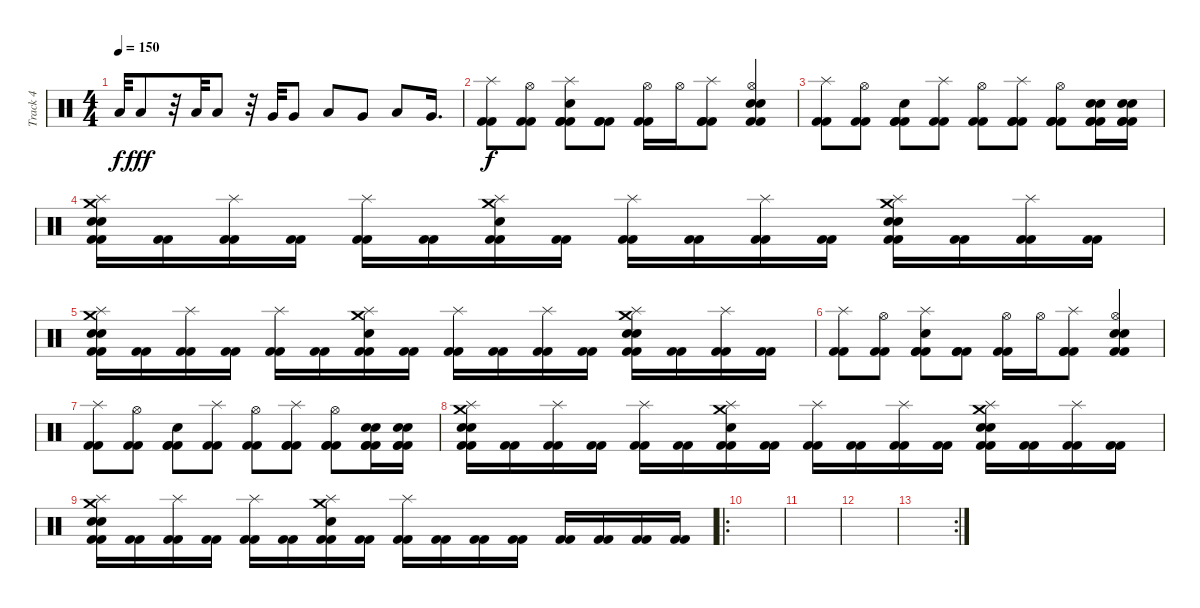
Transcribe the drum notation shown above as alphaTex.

\track ("Track 4" "Track 4") {instrument percussion}
\staff {score}
\articulation defaults
\ts (4 4)
\tempo 150
\clef neutral
\ks c "Low Tom (hit)".32{dy f} "Low Tom (hit)".8{dy fff}
r.32 "Low Floor Tom (hit)".32 "Low Floor Tom (hit)".8 r.32 "Very Low Tom (hit)".32 "Very Low Tom (hit)".8 "Low Floor Tom (hit)".8 "Very Low Tom (hit)".8 "Low Floor Tom (hit)".8 "Very Low Tom (hit)".16{d} |
("Splash (hit)" "Kick (hit) 2" "Kick (hit) 2").8{dy f} ("Hi-Hat (open)" "Kick (hit) 2" "Kick (hit) 2").8 ("Kick (hit) 2" "Kick (hit) 2" "Kick (hit) 2" "Electric Snare (hit)" "Splash (hit)").8 ("Kick (hit) 2" "Kick (hit) 2" "Kick (hit) 2").8 ("Hi-Hat (open)" "Kick (hit) 2" "Kick (hit) 2").16 "Hi-Hat (open)".16 ("Kick (hit) 2" "Kick (hit) 2" "Kick (hit) 2" "Splash (hit)").8 ("Snare (hit) 2" "Snare (hit) 2" "Kick (hit) 2" "Kick (hit) 2" "Hi-Hat (open)").4 |
("Splash (hit)" "Kick (hit) 2" "Kick (hit) 2").8 ("Hi-Hat (open)" "Kick (hit) 2" "Kick (hit) 2").8 ("Kick (hit) 2" "Kick (hit) 2" "Kick (hit) 2" "Electric Snare (hit)").8 ("Splash (hit)" "Kick (hit) 2" "Kick (hit) 2").8 ("Hi-Hat (open)" "Kick (hit) 2" "Kick (hit) 2").8 ("Kick (hit) 2" "Kick (hit) 2" "Kick (hit) 2" "Splash (hit)").8 ("Hi-Hat (open)" "Kick (hit) 2" "Kick (hit) 2" "Kick (hit) 2").8 ("Kick (hit) 2" "Kick (hit) 2" "Kick (hit) 2" "Snare (hit) 2" "Snare (hit) 2").16 ("Kick (hit) 2" "Kick (hit) 2" "Kick (hit) 2" "Snare (hit) 2" "Snare (hit) 2").16 |
("Kick (hit) 2" "Kick (hit) 2" "Snare (hit) 2" "Snare (hit) 2" "Splash (hit)" "Crash medium (hit)").16 ("Kick (hit) 2" "Kick (hit) 2").16 ("Kick (hit) 2" "Kick (hit) 2" "Splash (hit)").16 ("Kick (hit) 2" "Kick (hit) 2").16 ("Kick (hit) 2" "Kick (hit) 2" "Splash (hit)").16 ("Kick (hit) 2" "Kick (hit) 2").16 ("Kick (hit) 2" "Kick (hit) 2" "Snare (hit) 2" "Crash medium (hit)" "Splash (hit)").16 ("Kick (hit) 2" "Kick (hit) 2").16 ("Kick (hit) 2" "Kick (hit) 2" "Splash (hit)").16 ("Kick (hit) 2" "Kick (hit) 2").16 ("Kick (hit) 2" "Kick (hit) 2" "Splash (hit)").16 ("Kick (hit) 2" "Kick (hit) 2").16 ("Kick (hit) 2" "Kick (hit) 2" "Snare (hit) 2" "Crash medium (hit)" "Splash (hit)" "Snare (hit) 2").16 ("Kick (hit) 2" "Kick (hit) 2").16 ("Kick (hit) 2" "Kick (hit) 2" "Splash (hit)").16 ("Kick (hit) 2" "Kick (hit) 2").16 |
("Kick (hit) 2" "Kick (hit) 2" "Snare (hit) 2" "Crash medium (hit)" "Splash (hit)" "Snare (hit) 2").16 ("Kick (hit) 2" "Kick (hit) 2").16 ("Kick (hit) 2" "Kick (hit) 2" "Splash (hit)").16 ("Kick (hit) 2" "Kick (hit) 2").16 ("Kick (hit) 2" "Kick (hit) 2" "Splash (hit)").16 ("Kick (hit) 2" "Kick (hit) 2").16 ("Kick (hit) 2" "Kick (hit) 2" "Snare (hit) 2" "Crash medium (hit)" "Splash (hit)").16 ("Kick (hit) 2" "Kick (hit) 2").16 ("Kick (hit) 2" "Kick (hit) 2" "Splash (hit)").16 ("Kick (hit) 2" "Kick (hit) 2").16 ("Kick (hit) 2" "Kick (hit) 2" "Splash (hit)").16 ("Kick (hit) 2" "Kick (hit) 2").16 ("Kick (hit) 2" "Kick (hit) 2" "Snare (hit) 2" "Crash medium (hit)" "Splash (hit)" "Snare (hit) 2").16 ("Kick (hit) 2" "Kick (hit) 2").16 ("Kick (hit) 2" "Kick (hit) 2" "Splash (hit)").16 ("Kick (hit) 2" "Kick (hit) 2").16 |
("Splash (hit)" "Kick (hit) 2" "Kick (hit) 2").8 ("Hi-Hat (open)" "Kick (hit) 2" "Kick (hit) 2").8 ("Kick (hit) 2" "Kick (hit) 2" "Kick (hit) 2" "Electric Snare (hit)" "Splash (hit)").8 ("Kick (hit) 2" "Kick (hit) 2" "Kick (hit) 2").8 ("Hi-Hat (open)" "Kick (hit) 2" "Kick (hit) 2").16 "Hi-Hat (open)".16 ("Kick (hit) 2" "Kick (hit) 2" "Kick (hit) 2" "Splash (hit)").8 ("Snare (hit) 2" "Snare (hit) 2" "Kick (hit) 2" "Kick (hit) 2" "Hi-Hat (open)").4 |
("Splash (hit)" "Kick (hit) 2" "Kick (hit) 2").8 ("Hi-Hat (open)" "Kick (hit) 2" "Kick (hit) 2").8 ("Kick (hit) 2" "Kick (hit) 2" "Kick (hit) 2" "Electric Snare (hit)").8 ("Splash (hit)" "Kick (hit) 2" "Kick (hit) 2").8 ("Hi-Hat (open)" "Kick (hit) 2" "Kick (hit) 2").8 ("Kick (hit) 2" "Kick (hit) 2" "Kick (hit) 2" "Splash (hit)").8 ("Hi-Hat (open)" "Kick (hit) 2" "Kick (hit) 2" "Kick (hit) 2").8 ("Kick (hit) 2" "Kick (hit) 2" "Kick (hit) 2" "Snare (hit) 2" "Snare (hit) 2").16 ("Kick (hit) 2" "Kick (hit) 2" "Kick (hit) 2" "Snare (hit) 2" "Snare (hit) 2").16 |
("Kick (hit) 2" "Kick (hit) 2" "Snare (hit) 2" "Snare (hit) 2" "Splash (hit)" "Crash medium (hit)").16 ("Kick (hit) 2" "Kick (hit) 2").16 ("Kick (hit) 2" "Kick (hit) 2" "Splash (hit)").16 ("Kick (hit) 2" "Kick (hit) 2").16 ("Kick (hit) 2" "Kick (hit) 2" "Splash (hit)").16 ("Kick (hit) 2" "Kick (hit) 2").16 ("Kick (hit) 2" "Kick (hit) 2" "Snare (hit) 2" "Crash medium (hit)" "Splash (hit)").16 ("Kick (hit) 2" "Kick (hit) 2").16 ("Kick (hit) 2" "Kick (hit) 2" "Splash (hit)").16 ("Kick (hit) 2" "Kick (hit) 2").16 ("Kick (hit) 2" "Kick (hit) 2" "Splash (hit)").16 ("Kick (hit) 2" "Kick (hit) 2").16 ("Kick (hit) 2" "Kick (hit) 2" "Snare (hit) 2" "Snare (hit) 2" "Splash (hit)" "Crash medium (hit)").16 ("Kick (hit) 2" "Kick (hit) 2").16 ("Kick (hit) 2" "Kick (hit) 2" "Splash (hit)").16 ("Kick (hit) 2" "Kick (hit) 2").16 |
("Kick (hit) 2" "Kick (hit) 2" "Snare (hit) 2" "Snare (hit) 2" "Splash (hit)" "Crash medium (hit)").16 ("Kick (hit) 2" "Kick (hit) 2").16 ("Kick (hit) 2" "Kick (hit) 2" "Splash (hit)").16 ("Kick (hit) 2" "Kick (hit) 2").16 ("Kick (hit) 2" "Kick (hit) 2" "Splash (hit)").16 ("Kick (hit) 2" "Kick (hit) 2").16 ("Kick (hit) 2" "Kick (hit) 2" "Snare (hit) 2" "Crash medium (hit)" "Splash (hit)").16 ("Kick (hit) 2" "Kick (hit) 2").16 ("Kick (hit) 2" "Kick (hit) 2" "Splash (hit)").16 ("Kick (hit) 2" "Kick (hit) 2").16 ("Kick (hit) 2" "Kick (hit) 2").16 ("Kick (hit) 2" "Kick (hit) 2").16 ("Kick (hit) 2" "Kick (hit) 2").16 ("Kick (hit) 2" "Kick (hit) 2").16 ("Kick (hit) 2" "Kick (hit) 2").16 ("Kick (hit) 2" "Kick (hit) 2").16 |
\ro
|
|
|
\rc 2
